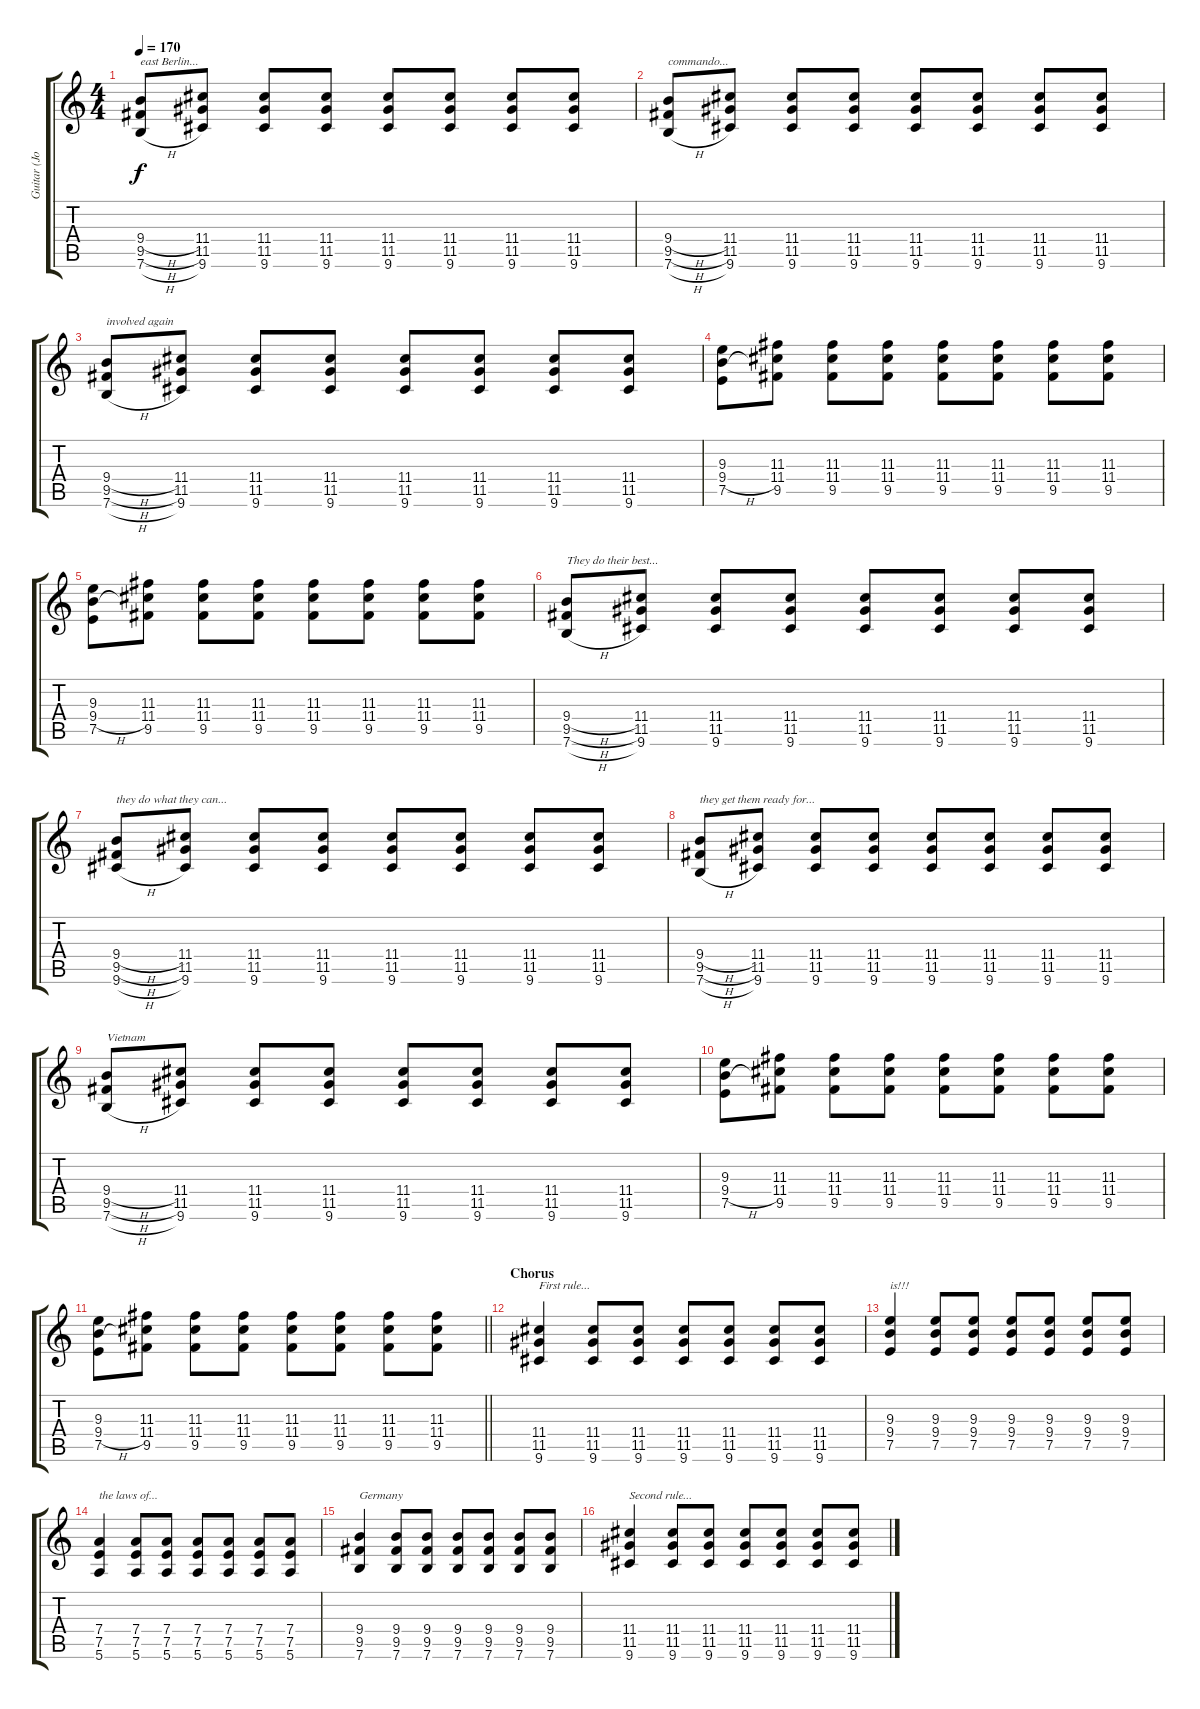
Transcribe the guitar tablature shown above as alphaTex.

\track ("Guitar (Johnny)" "Guitar (Jo") {instrument distortionguitar}
\staff {score tabs}
\tuning (E4 B3 G3 D3 A2 E2) {hide}
\ts (4 4)
\tempo 170
\clef g2
\ks c
(9.4{h} 9.5{h} 7.6{h}).8{txt "east Berlin..." dy f} (11.4 11.5 9.6).8 (11.4 11.5 9.6).8 (11.4 11.5 9.6).8 (11.4 11.5 9.6).8 (11.4 11.5 9.6).8 (11.4 11.5 9.6).8 (11.4 11.5 9.6).8 |
(9.4{h} 9.5{h} 7.6{h}).8{txt "commando..."} (11.4 11.5 9.6).8 (11.4 11.5 9.6).8 (11.4 11.5 9.6).8 (11.4 11.5 9.6).8 (11.4 11.5 9.6).8 (11.4 11.5 9.6).8 (11.4 11.5 9.6).8 |
(9.4{h} 9.5{h} 7.6{h}).8{txt "involved again"} (11.4 11.5 9.6).8 (11.4 11.5 9.6).8 (11.4 11.5 9.6).8 (11.4 11.5 9.6).8 (11.4 11.5 9.6).8 (11.4 11.5 9.6).8 (11.4 11.5 9.6).8 |
(9.3 9.4{h} 7.5).8 (11.3 11.4 9.5).8 (11.3 11.4 9.5).8 (11.3 11.4 9.5).8 (11.3 11.4 9.5).8 (11.3 11.4 9.5).8 (11.3 11.4 9.5).8 (11.3 11.4 9.5).8 |
(9.3 9.4{h} 7.5).8 (11.3 11.4 9.5).8 (11.3 11.4 9.5).8 (11.3 11.4 9.5).8 (11.3 11.4 9.5).8 (11.3 11.4 9.5).8 (11.3 11.4 9.5).8 (11.3 11.4 9.5).8 |
(9.4{h} 9.5{h} 7.6{h}).8{txt "They do their best..."} (11.4 11.5 9.6).8 (11.4 11.5 9.6).8 (11.4 11.5 9.6).8 (11.4 11.5 9.6).8 (11.4 11.5 9.6).8 (11.4 11.5 9.6).8 (11.4 11.5 9.6).8 |
(9.4{h} 9.5{h} 9.6{h}).8{txt "they do what they can..."} (11.4 11.5 9.6).8 (11.4 11.5 9.6).8 (11.4 11.5 9.6).8 (11.4 11.5 9.6).8 (11.4 11.5 9.6).8 (11.4 11.5 9.6).8 (11.4 11.5 9.6).8 |
(9.4{h} 9.5{h} 7.6{h}).8{txt "they get them ready for..."} (11.4 11.5 9.6).8 (11.4 11.5 9.6).8 (11.4 11.5 9.6).8 (11.4 11.5 9.6).8 (11.4 11.5 9.6).8 (11.4 11.5 9.6).8 (11.4 11.5 9.6).8 |
(9.4{h} 9.5{h} 7.6{h}).8{txt "Vietnam"} (11.4 11.5 9.6).8 (11.4 11.5 9.6).8 (11.4 11.5 9.6).8 (11.4 11.5 9.6).8 (11.4 11.5 9.6).8 (11.4 11.5 9.6).8 (11.4 11.5 9.6).8 |
(9.3 9.4{h} 7.5).8 (11.3 11.4 9.5).8 (11.3 11.4 9.5).8 (11.3 11.4 9.5).8 (11.3 11.4 9.5).8 (11.3 11.4 9.5).8 (11.3 11.4 9.5).8 (11.3 11.4 9.5).8 |
\barLineRight lightlight
(9.3 9.4{h} 7.5).8 (11.3 11.4 9.5).8 (11.3 11.4 9.5).8 (11.3 11.4 9.5).8 (11.3 11.4 9.5).8 (11.3 11.4 9.5).8 (11.3 11.4 9.5).8 (11.3 11.4 9.5).8 |
\section ("" "Chorus")
(11.4 11.5 9.6).4{txt "First rule..."} (11.4 11.5 9.6).8 (11.4 11.5 9.6).8 (11.4 11.5 9.6).8 (11.4 11.5 9.6).8 (11.4 11.5 9.6).8 (11.4 11.5 9.6).8 |
(9.3 9.4 7.5).4{txt "is!!!"} (9.3 9.4 7.5).8 (9.3 9.4 7.5).8 (9.3 9.4 7.5).8 (9.3 9.4 7.5).8 (9.3 9.4 7.5).8 (9.3 9.4 7.5).8 |
(7.4 7.5 5.6).4{txt "the laws of..."} (7.4 7.5 5.6).8 (7.4 7.5 5.6).8 (7.4 7.5 5.6).8 (7.4 7.5 5.6).8 (7.4 7.5 5.6).8 (7.4 7.5 5.6).8 |
(9.4 9.5 7.6).4{txt "Germany"} (9.4 9.5 7.6).8 (9.4 9.5 7.6).8 (9.4 9.5 7.6).8 (9.4 9.5 7.6).8 (9.4 9.5 7.6).8 (9.4 9.5 7.6).8 |
(11.4 11.5 9.6).4{txt "Second rule..."} (11.4 11.5 9.6).8 (11.4 11.5 9.6).8 (11.4 11.5 9.6).8 (11.4 11.5 9.6).8 (11.4 11.5 9.6).8 (11.4 11.5 9.6).8
